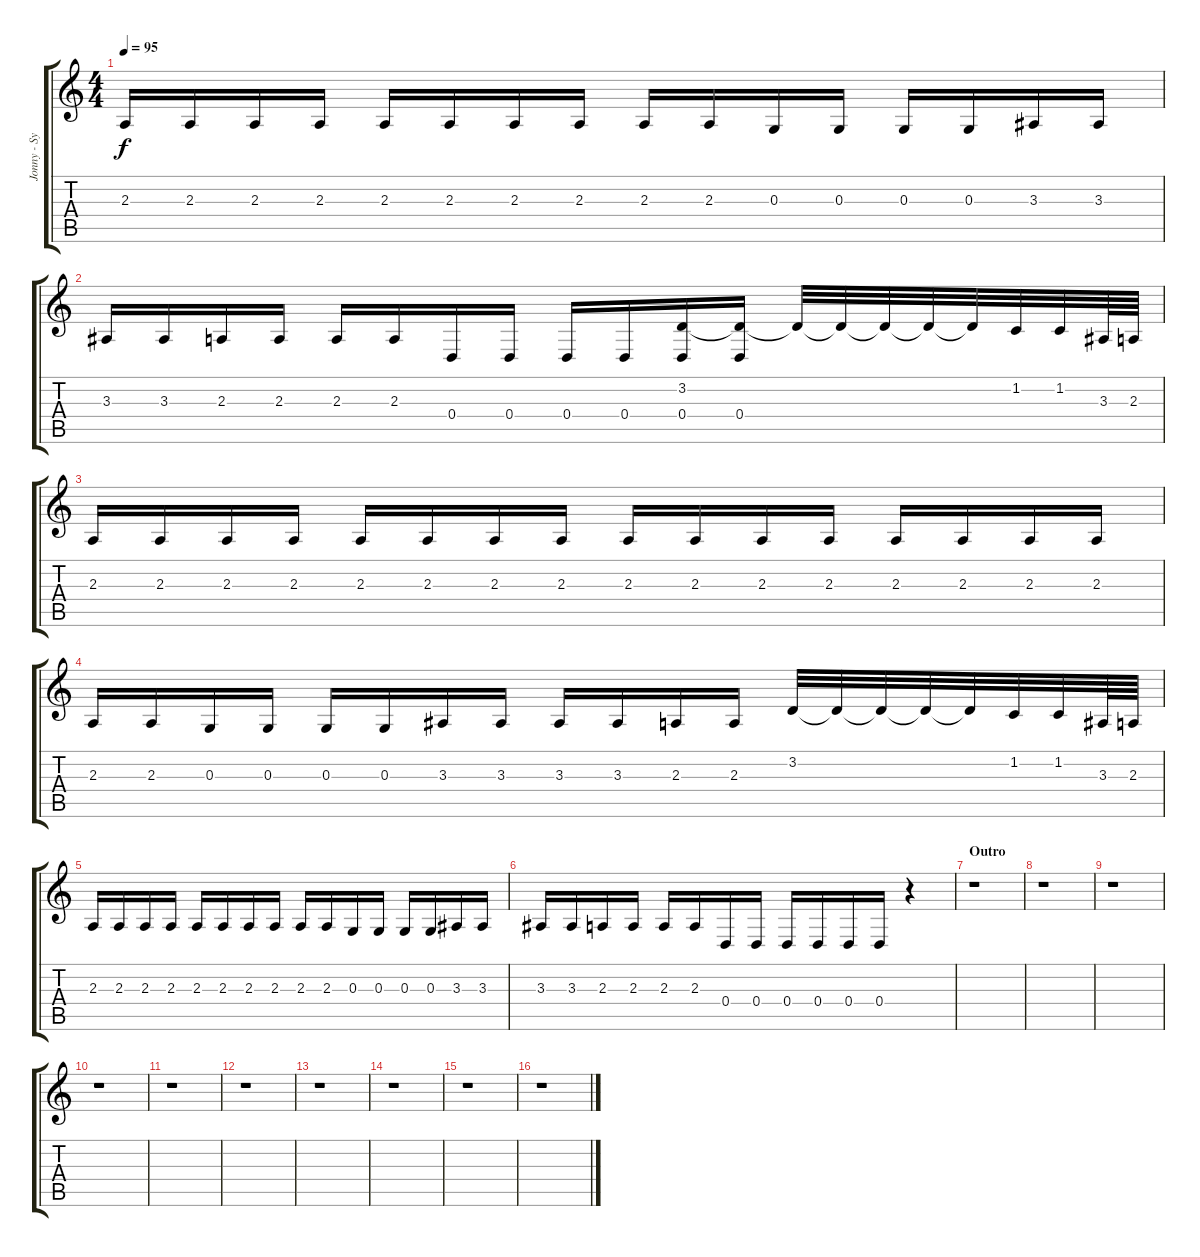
\track ("Jonny - Synth FX" "Jonny - Sy") {instrument fx7echoes}
\staff {score tabs}
\tuning (E4 B3 G3 D3 A2 E2) {hide}
\ts (4 4)
\tempo 95
\clef g2
\ks c
2.3.16{dy f} 2.3.16 2.3.16 2.3.16 2.3.16 2.3.16 2.3.16 2.3.16 2.3.16 2.3.16 0.3.16 0.3.16 0.3.16 0.3.16 3.3.16 3.3.16 |
3.3.16 3.3.16 2.3.16 2.3.16 2.3.16 2.3.16 0.4.16 0.4.16 0.4.16 0.4.16 (3.2 0.4).16 (3.2{t} 0.4).16 3.2{t}.32 3.2{t}.32 3.2{t}.32 3.2{t}.32 3.2{t}.32 1.2.32 1.2.32 3.3.64 2.3.64 |
2.3.16 2.3.16 2.3.16 2.3.16 2.3.16 2.3.16 2.3.16 2.3.16 2.3.16 2.3.16 2.3.16 2.3.16 2.3.16 2.3.16 2.3.16 2.3.16 |
2.3.16 2.3.16 0.3.16 0.3.16 0.3.16 0.3.16 3.3.16 3.3.16 3.3.16 3.3.16 2.3.16 2.3.16 3.2.32 3.2{t}.32 3.2{t}.32 3.2{t}.32 3.2{t}.32 1.2.32 1.2.32 3.3.64 2.3.64 |
2.3.16 2.3.16 2.3.16 2.3.16 2.3.16 2.3.16 2.3.16 2.3.16 2.3.16 2.3.16 0.3.16 0.3.16 0.3.16 0.3.16 3.3.16 3.3.16 |
3.3.16 3.3.16 2.3.16 2.3.16 2.3.16 2.3.16 0.4.16 0.4.16 0.4.16 0.4.16 0.4.16 0.4.16 r.4 |
\section ("" "Outro")
r.1 |
r.1 |
r.1 |
r.1 |
r.1 |
r.1 |
r.1 |
r.1 |
r.1 |
r.1
